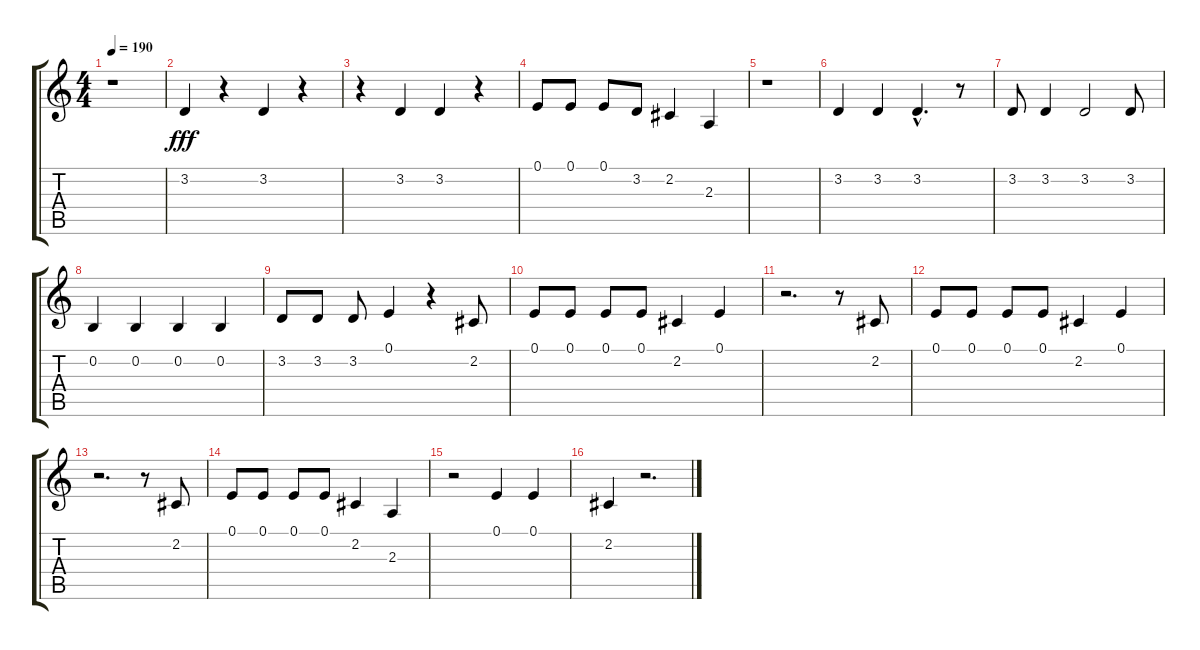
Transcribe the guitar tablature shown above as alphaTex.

\track "" {instrument tenorsax}
\staff {score tabs}
\tuning (E4 B3 G3 D3 A2 E2) {hide}
\ts (4 4)
\tempo 190
\clef g2
\ks c
r.1{dy fff} |
3.2.4 r.4 3.2.4 r.4 |
r.4 3.2.4 3.2.4 r.4 |
0.1.8 0.1.8 0.1.8 3.2.8 2.2.4 2.3.4 |
r.1 |
3.2.4 3.2.4 3.2{hac}.4{d} r.8 |
3.2.8 3.2.4 3.2.2 3.2.8 |
0.2.4 0.2.4 0.2.4 0.2.4 |
3.2.8 3.2.8 3.2.8 0.1.4 r.4 2.2.8 |
0.1.8 0.1.8 0.1.8 0.1.8 2.2.4 0.1.4 |
r.2{d} r.8 2.2.8 |
0.1.8 0.1.8 0.1.8 0.1.8 2.2.4 0.1.4 |
r.2{d} r.8 2.2.8 |
0.1.8 0.1.8 0.1.8 0.1.8 2.2.4 2.3.4 |
r.2 0.1.4 0.1.4 |
2.2.4 r.2{d}
